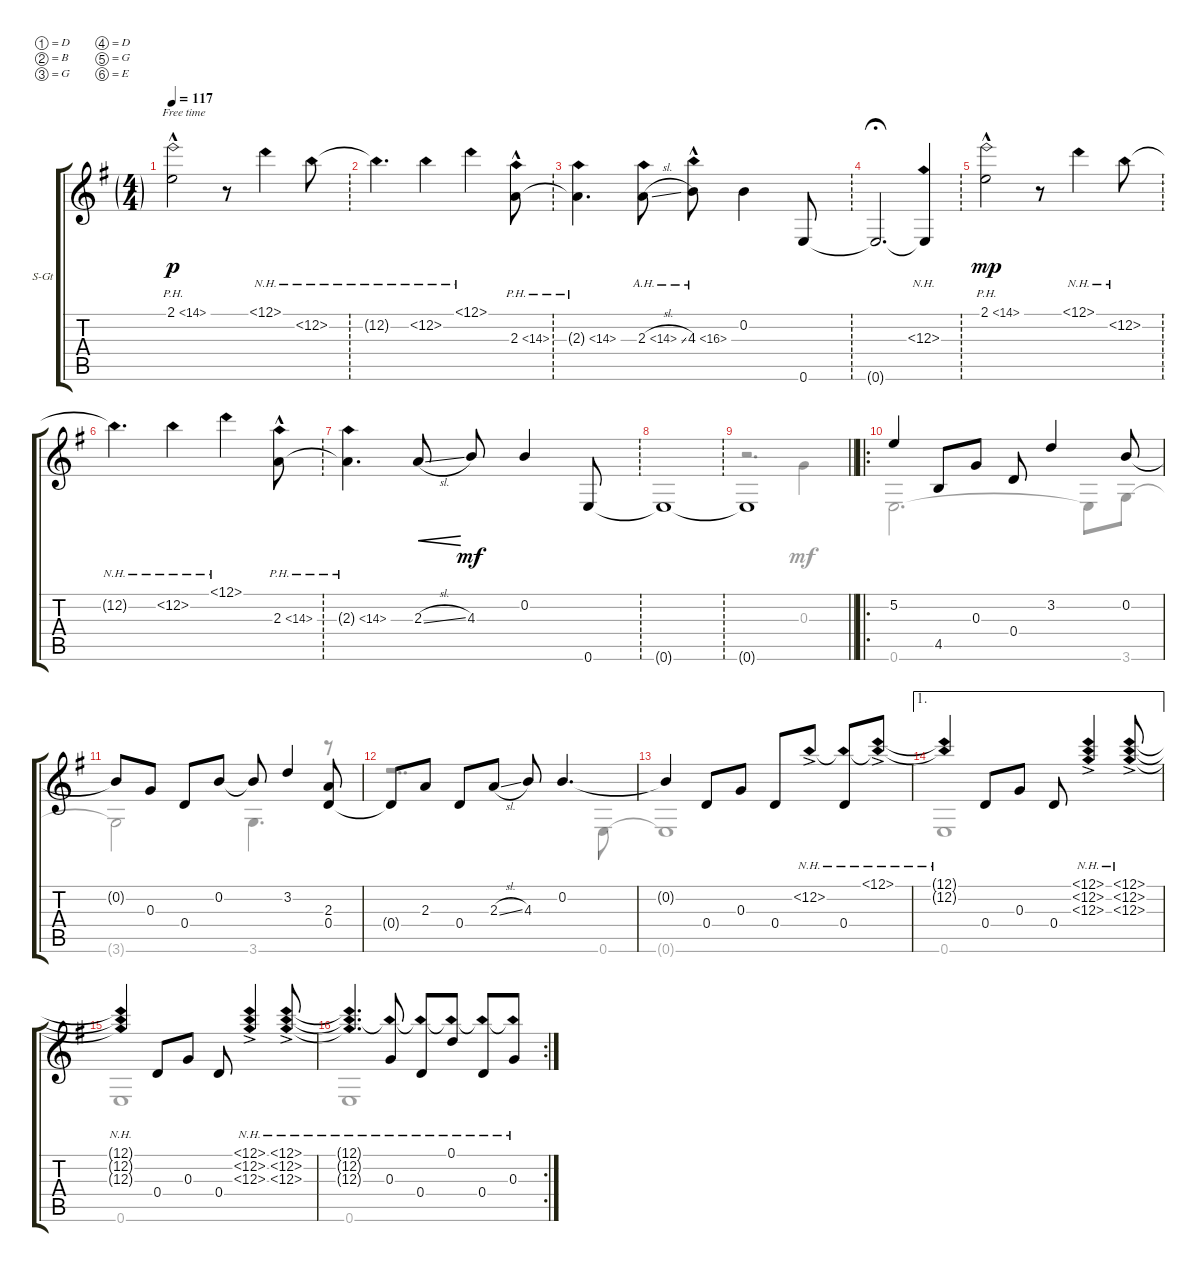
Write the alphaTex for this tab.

\defaultSystemsLayout 4
\bracketExtendMode groupsimilarinstruments
\firstSystemTrackNameOrientation horizontal
\otherSystemsTrackNameOrientation horizontal
\track ("Steel Guitar" "S-Gt") {instrument acousticguitarsteel}
\staff {score tabs}
\tuning (D4 B3 G3 D3 G2 E2)
\voice
\ts (4 4)
\ft
\tempo 117
\clef g2
\ks eminor
2.1{ph 12 hac acc forcenatural}.2{dy p instrument acousticguitarsteel beam Down} r.8{beam Down} 12.1{nh acc forcenatural}.4{beam Down} 12.2{nh acc forcenatural}.8{beam Down} |
\ft
12.2{nh t acc forcenatural}.4{d beam Down} 12.2{nh acc forcenatural}.4{beam Down} 12.1{nh acc forcenatural}.4{beam Down} 2.3{ph 12 hac acc forcenatural}.8{beam Down} |
\ft
2.3{ph 12 t acc forcenatural}.4{d beam Down} 2.3{ah 12 sl acc forcenatural}.8{beam Down} 4.3{ah 12 hac acc forcenatural}.8{beam Down} 0.2{acc forcenatural}.4{beam Down} 0.6{acc forcenatural}.8{beam Up} |
\ft
0.6{t acc forcenatural}.2{d fermata (medium 0.5) beam Up} (12.3{nh acc forcenatural} 0.6{t acc forcenatural}).4{beam Up} |
\ft
\scale
0.274247 2.1{ph 12 hac acc forcenatural}.2{dy mp beam Down} r.8{beam Down} 12.1{nh acc forcenatural}.4{beam Down} 12.2{nh acc forcenatural}.8{beam Down} |
\ft
\scale
0.198997 12.2{nh t acc forcenatural}.4{d beam Down} 12.2{nh acc forcenatural}.4{beam Down} 12.1{nh acc forcenatural}.4{beam Down} 2.3{ph 12 hac acc forcenatural}.8{beam Down} |
\ft
\scale
0.244291 2.3{ph 12 t acc forcenatural}.4{d beam Down} 2.3{sl acc forcenatural}.8{cre beam Up} 4.3{acc forcenatural}.8{dy mf beam Up} 0.2{acc forcenatural}.4{beam Up} 0.6{acc forcenatural}.8{beam Up} |
\ft
\scale
0.120959 0.6{t acc forcenatural}.1{beam Up} |
\ft
\scale
0.162219
\barLineRight lightlight
0.6{t acc forcenatural}.1{beam Up} |
\ro
\scale
0.26611 5.2{acc forcenatural}.4{beam Up} 4.5{acc forcenatural}.8{beam Up} 0.3{acc forcenatural}.8{beam Up} 0.4{acc forcenatural}.8{beam Up} 3.2{acc forcenatural}.4{beam Up} 0.2{acc forcenatural}.8{beam Up} |
\scale
0.173927 0.2{t acc forcenatural}.8{beam Up} 0.3{acc forcenatural}.8{beam Up} 0.4{acc forcenatural}.8{beam Up} 0.2{acc forcenatural}.8{beam Up} 0.2{t acc forcenatural}.8{beam Up} 3.2{acc forcenatural}.4{beam Up} (2.3{acc forcenatural} 0.4{acc forcenatural}).8{beam Up} |
\scale
0.1893 0.4{t acc forcenatural}.8{beam Up} 2.3{acc forcenatural}.8{beam Up} 0.4{acc forcenatural}.8{beam Up} 2.3{sl acc forcenatural}.8{beam Up} 4.3{acc forcenatural}.8{beam Up} 0.2{acc forcenatural}.4{d beam Up} |
\scale
0.221103 0.2{t acc forcenatural}.4{beam Up} 0.4{acc forcenatural}.8{beam Up} 0.3{acc forcenatural}.8{beam Up} 0.4{acc forcenatural}.8{beam Up} 12.2{nh ac acc forcenatural}.8{beam Up} (0.4{acc forcenatural} 12.2{nh t acc forcenatural}).8{beam Up} (12.1{nh ac acc forcenatural} 12.2{nh t acc forcenatural}).8{beam Up} |
\ae 1
\scale
0.214126
\scale
0.227188 (12.2{nh t acc forcenatural} 12.1{nh t acc forcenatural}).4{beam Up} 0.4{acc forcenatural}.8{beam Up} 0.3{acc forcenatural}.8{beam Up} 0.4{acc forcenatural}.8{beam Up} (12.1{nh ac acc forcenatural} 12.2{nh ac acc forcenatural} 12.3{nh ac acc forcenatural}).4{beam Up} (12.3{nh ac acc forcenatural} 12.2{nh ac acc forcenatural} 12.1{nh ac acc forcenatural}).8{beam Up} |
\scale
0.212165
\scale
0.18622 (12.3{nh t acc forcenatural} 12.2{nh t acc forcenatural} 12.1{nh t acc forcenatural}).4{beam Up} 0.4{acc forcenatural}.8{beam Up} 0.3{acc forcenatural}.8{beam Up} 0.4{acc forcenatural}.8{beam Up} (12.1{nh ac acc forcenatural} 12.2{nh ac acc forcenatural} 12.3{nh ac acc forcenatural}).4{beam Up} (12.3{nh ac acc forcenatural} 12.2{nh ac acc forcenatural} 12.1{nh ac acc forcenatural}).8{beam Up} |
\rc 2
\scale
0.251791
\scale
0.243948 (12.1{nh t acc forcenatural} 12.2{nh t acc forcenatural} 12.3{nh t acc forcenatural}).4{d beam Up} (0.3{acc forcenatural} 12.2{nh t acc forcenatural}).8{beam Up} (0.4{acc forcenatural} 12.2{nh t acc forcenatural}).8{beam Up} (0.1{acc forcenatural} 12.2{nh t acc forcenatural}).8{beam Up} (0.4{acc forcenatural} 12.2{nh t acc forcenatural}).8{beam Up} (0.3{acc forcenatural} 12.2{nh t acc forcenatural}).8{beam Up}
\voice
\clef g2
\ottava regular
\simile none
\ks eminor
|
|
|
|
|
|
|
|
\barLineRight lightlight
r.2{d beam Down} 0.3{acc forcenatural}.4{beam Down} |
0.6{acc forcenatural}.2{d beam Down} 0.6{t acc forcenatural}.8{beam Down} 3.6{acc forcenatural}.8{beam Down} |
3.6{t acc forcenatural}.2{beam Down} 3.6{acc forcenatural}.4{d beam Down} r.8{beam Down} |
r.2{dd beam Down} 0.6{acc forcenatural}.8{beam Down} |
0.6{t acc forcenatural}.1{beam Down} |
\scale
0.227188 0.6{acc forcenatural}.1{beam Down} |
\scale
0.18622 0.6{acc forcenatural}.1{beam Down} |
\scale
0.243948 0.6{acc forcenatural}.1{beam Down}
